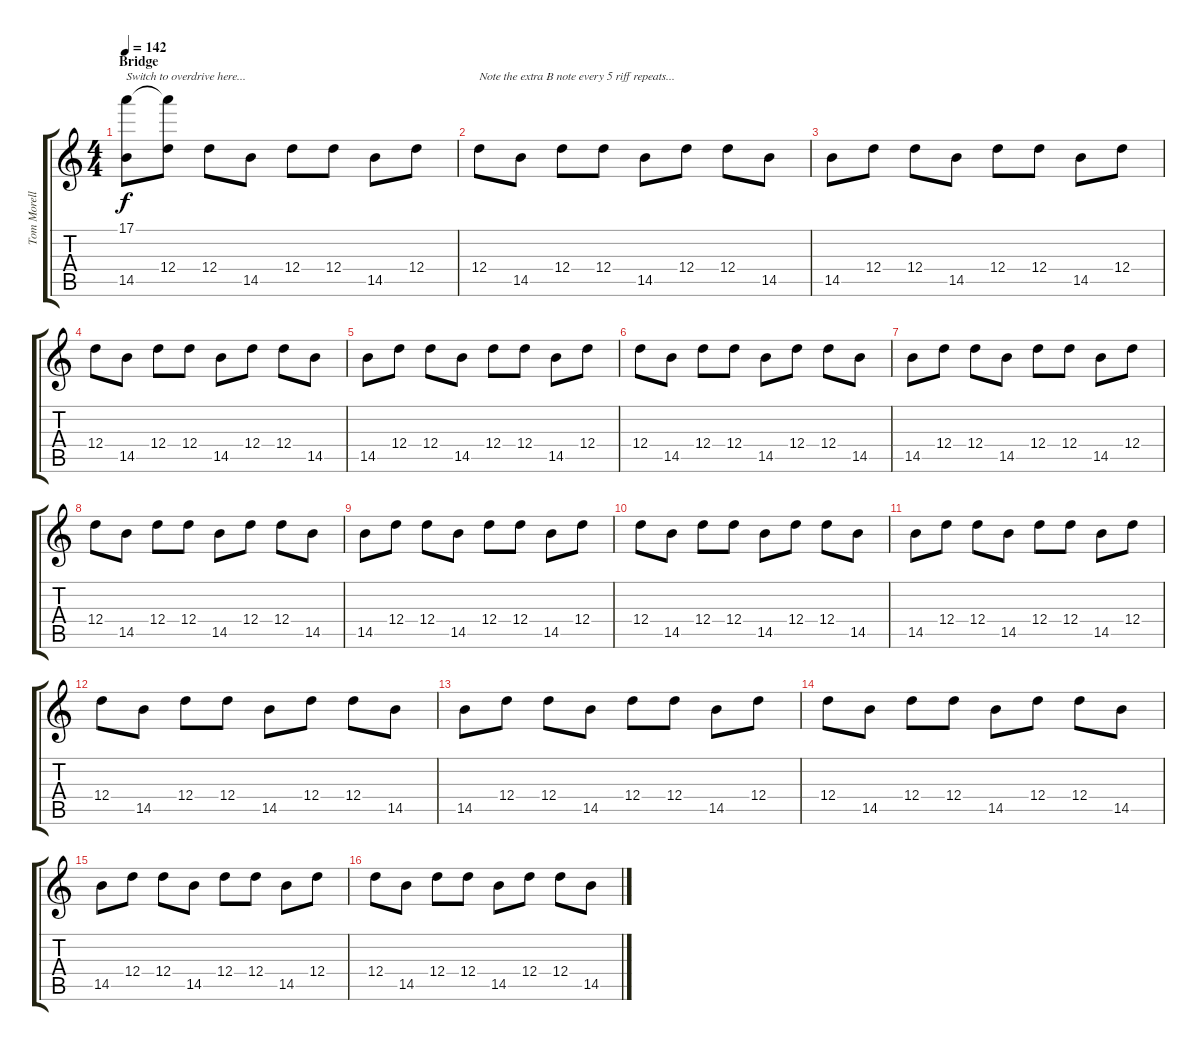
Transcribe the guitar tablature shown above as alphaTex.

\track ("Tom Morello" "Tom Morell") {instrument distortionguitar}
\staff {score tabs}
\tuning (E4 B3 G3 D3 A2 B1) {hide}
\ts (4 4)
\section ("" "Bridge")
\tempo 142
\clef g2
\ks c
(17.1{t} 14.5).8{txt "Switch to overdrive here..." dy f instrument overdrivenguitar} (17.1{t} 12.4).8 12.4.8 14.5.8 12.4.8 12.4.8 14.5.8 12.4.8 |
12.4.8{txt "Note the extra B note every 5 riff repeats..."} 14.5.8 12.4.8 12.4.8 14.5.8 12.4.8 12.4.8 14.5.8 |
14.5.8 12.4.8 12.4.8 14.5.8 12.4.8 12.4.8 14.5.8 12.4.8 |
12.4.8 14.5.8 12.4.8 12.4.8 14.5.8 12.4.8 12.4.8 14.5.8 |
14.5.8 12.4.8 12.4.8 14.5.8 12.4.8 12.4.8 14.5.8 12.4.8 |
12.4.8 14.5.8 12.4.8 12.4.8 14.5.8 12.4.8 12.4.8 14.5.8 |
14.5.8 12.4.8 12.4.8 14.5.8 12.4.8 12.4.8 14.5.8 12.4.8 |
12.4.8 14.5.8 12.4.8 12.4.8 14.5.8 12.4.8 12.4.8 14.5.8 |
14.5.8 12.4.8 12.4.8 14.5.8 12.4.8 12.4.8 14.5.8 12.4.8 |
12.4.8 14.5.8 12.4.8 12.4.8 14.5.8 12.4.8 12.4.8 14.5.8 |
14.5.8 12.4.8 12.4.8 14.5.8 12.4.8 12.4.8 14.5.8 12.4.8 |
12.4.8 14.5.8 12.4.8 12.4.8 14.5.8 12.4.8 12.4.8 14.5.8 |
14.5.8 12.4.8 12.4.8 14.5.8 12.4.8 12.4.8 14.5.8 12.4.8 |
12.4.8 14.5.8 12.4.8 12.4.8 14.5.8 12.4.8 12.4.8 14.5.8 |
14.5.8 12.4.8 12.4.8 14.5.8 12.4.8 12.4.8 14.5.8 12.4.8 |
12.4.8 14.5.8 12.4.8 12.4.8 14.5.8 12.4.8 12.4.8 14.5.8
